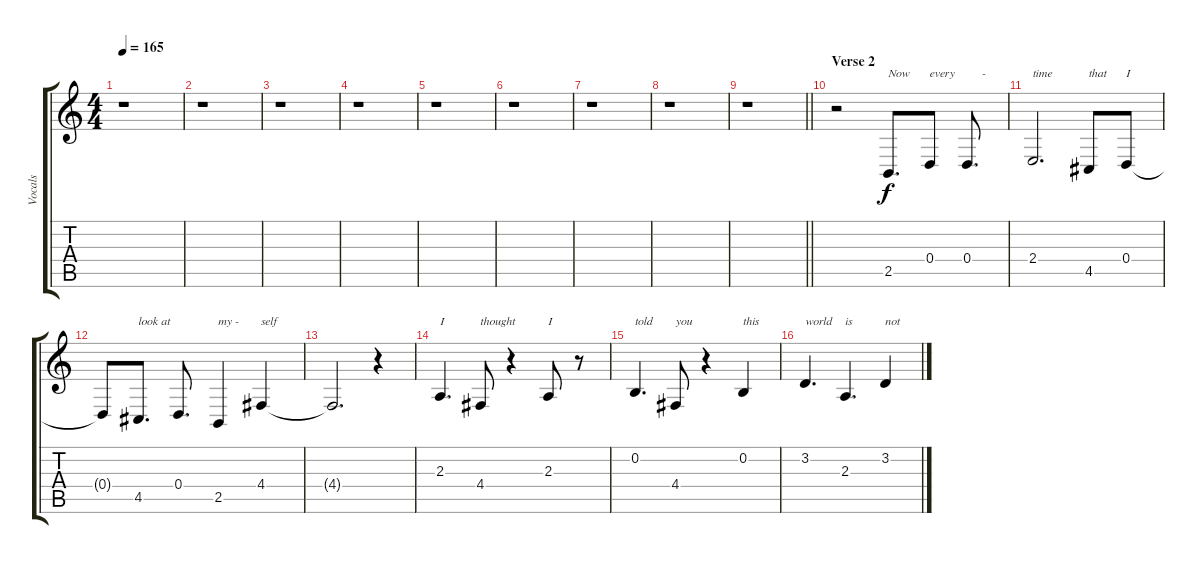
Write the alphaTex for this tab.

\track ("Vocals" "Vocals") {instrument altosax}
\staff {score tabs}
\tuning (E4 B3 G3 D3 A2 E2) {hide}
\ts (4 4)
\tempo 165
\clef g2
\ks c
r.1{dy f} |
r.1 |
r.1 |
r.1 |
r.1 |
r.1 |
r.1 |
r.1 |
\barLineRight lightlight
r.1 |
\section ("" "Verse 2")
r.2 2.5.8{d txt "Now"} 0.4.8{txt "every"} 0.4.8{d txt "     -"} |
2.4.2{d txt "time"} 4.5.8{txt "that"} 0.4.8{txt "I"} |
0.4{t}.8 4.5.8{d txt "look at"} 0.4.8{d} 2.5.4{txt "my -"} 4.4.4{txt "self"} |
4.4{t}.2{d} r.4 |
2.3.4{d txt "I"} 4.4.8{txt "thought"} r.4 2.3.8{txt "I"} r.8 |
0.2.4{d txt "told"} 4.4.8{txt "you"} r.4 0.2.4{txt "this"} |
3.2.4{d txt "world"} 2.3.4{d txt "is"} 3.2.4{txt "not"}
